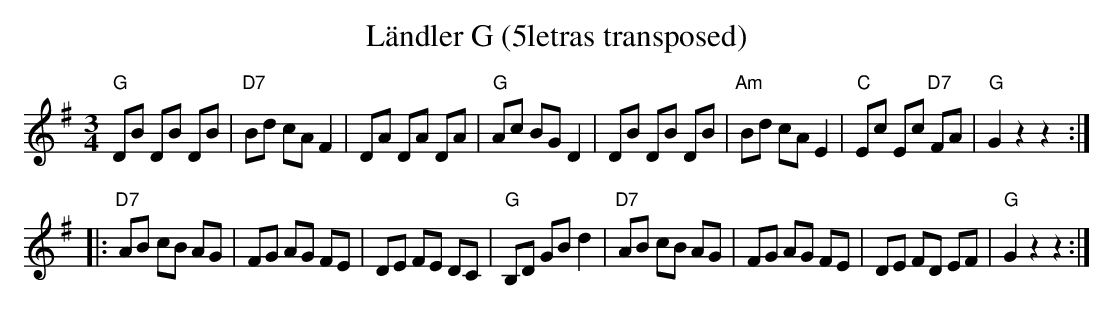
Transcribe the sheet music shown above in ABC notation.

X:1
T:L\"andler G (5letras transposed)
M:3/4
L:1/8
K:G transpose=3 %%MIDI gchordon
"G"DB DB DB | "D7"Bd cAF2 | DA DA DA | "G"Ac BGD2 | DB DB DB | "Am"Bd cAE2 | "C"Ec Ec "D7"FA | "G"G2z2z2 ::
"D7"AB cB AG | FG AG FE | DE FE DC | "G"B,D GBd2 | "D7"AB cB AG | FG AG FE | DE FD EF | "G"G2z2z2 :|
